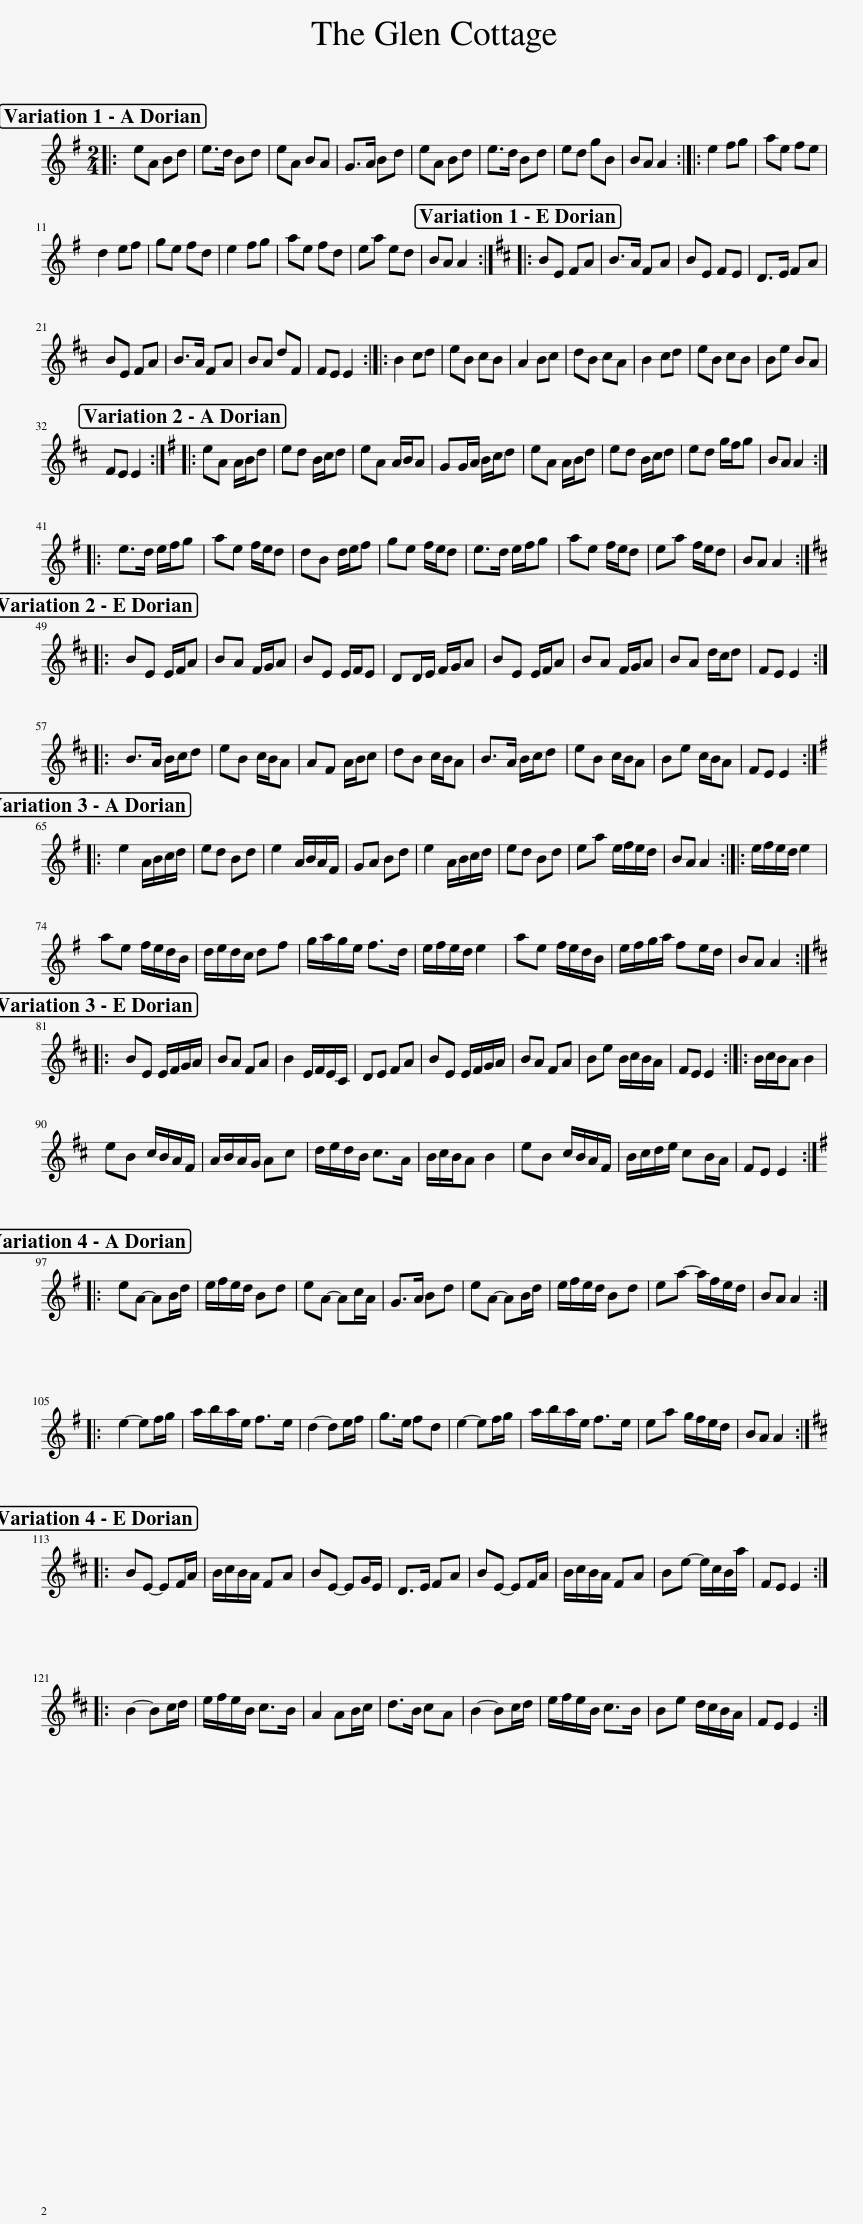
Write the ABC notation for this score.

X:1
L:1/8
M:2/4
I:linebreak $
K:G
V:1 treble
V:1
|: eA Bd | e>d Bd | eA BA | G>A Bd | eA Bd | %5
 e>d Bd | ed gB | BA A2 :: e2 fg | ae fe |$ %10
 d2 ef | ge fd | e2 fg | ae fd | ea ed | %15
 BA A2 ::[K:D] BE FA | B>A FA | BE FE | D>E FA |$ %20
 BE FA | B>A FA | BA dF | FE E2 :: B2 cd | %25
 eB cB | A2 Bc | dB cA | B2 cd | eB cB | %30
 Be BA |$ FE E2 ::[K:G] eA A/B/d | ed B/c/d | eA A/B/A | %35
 GG/A/ B/c/d | eA A/B/d | ed B/c/d | ed g/f/g | BA A2 ::$ %40
 e>d e/f/g | ae f/e/d | dB d/e/f | ge f/e/d | e>d e/f/g | %45
 ae f/e/d | ea f/e/d | BA A2 ::$[K:D] BE E/F/A | BA F/G/A | %50
 BE E/F/E | DD/E/ F/G/A | BE E/F/A | BA F/G/A | BA d/c/d | %55
 FE E2 ::$ B>A B/c/d | eB c/B/A | AF A/B/c | dB c/B/A | %60
 B>A B/c/d | eB c/B/A | Be c/B/A | FE E2 ::$[K:G] e2 A/B/c/d/ | %65
 ed Bd | e2 A/B/A/F/ | GA Bd | e2 A/B/c/d/ | ed Bd | %70
 ea e/f/e/d/ | BA A2 :: e/f/e/d/ e2 |$ ae f/e/d/B/ | d/e/d/c/ df | %75
 g/a/g/e/ f>d | e/f/e/d/ e2 | ae f/e/d/B/ | e/f/g/a/ fe/d/ | BA A2 ::$ %80
[K:D] BE E/F/G/A/ | BA FA | B2 E/F/E/C/ | DE FA | BE E/F/G/A/ | %85
 BA FA | Be B/c/B/A/ | FE E2 :: B/c/B/A B2 |$ eB c/B/A/F/ | %90
 A/B/A/G/ Ac | d/e/d/B/ c>A | B/c/B/A B2 | eB c/B/A/F/ | B/c/d/e/ cB/A/ | %95
 FE E2 ::$[K:G] eA- AB/d/ | e/f/e/d/ Bd | eA- Ac/A/ | G>A Bd | %100
 eA- AB/d/ | e/f/e/d/ Bd | ea- a/f/e/d/ | BA A2 ::$ e2- ef/g/ | %105
 a/b/a/e/ f>e | d2- de/f/ | g>e fd | e2- ef/g/ | a/b/a/e/ f>e | %110
 ea g/f/e/d/ | BA A2 ::$[K:D] BE- EF/A/ | B/c/B/A/ FA | BE- EG/E/ | %115
 D>E FA | BE- EF/A/ | B/c/B/A/ FA | Be- e/c/B/a/ | FE E2 ::$ %120
 B2- Bc/d/ | e/f/e/B/ c>B | A2 AB/c/ | d>B cA | B2- Bc/d/ | %125
 e/f/e/B/ c>B | Be d/c/B/A/ | FE E2 :| %128
